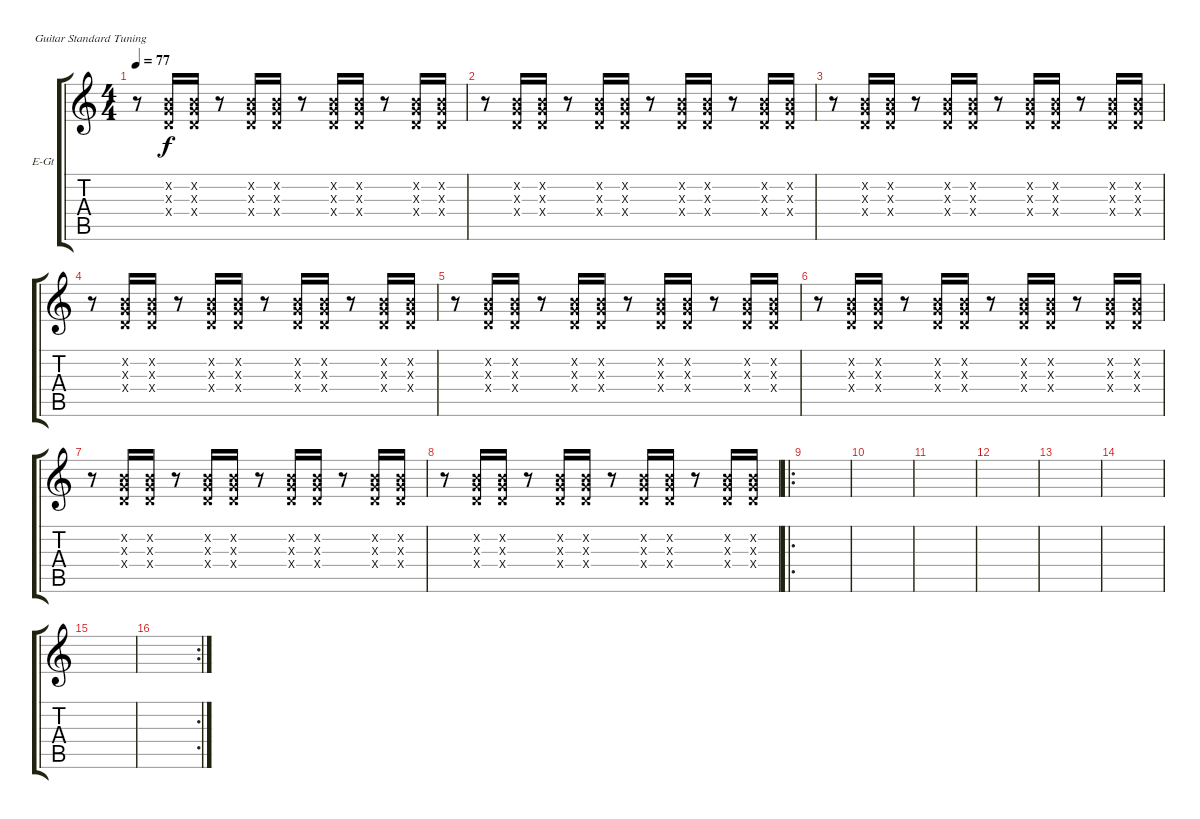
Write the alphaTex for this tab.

\defaultSystemsLayout 4
\bracketExtendMode groupsimilarinstruments
\firstSystemTrackNameOrientation horizontal
\otherSystemsTrackNameOrientation horizontal
\track ("Electric Guitar" "E-Gt") {instrument overdrivenguitar}
\staff {score tabs}
\tuning (E4 B3 G3 D3 A2 E2)
\ts (4 4)
\tempo 77
\clef g2
\scale
0.333333
\ks c
r.8{dy f} (0.2{x} 0.3{x} 0.4{x}).16 (0.4{x} 0.3{x} 0.2{x}).16 r.8 (0.2{x} 0.3{x} 0.4{x}).16 (0.4{x} 0.3{x} 0.2{x}).16 r.8 (0.2{x} 0.3{x} 0.4{x}).16 (0.4{x} 0.3{x} 0.2{x}).16 r.8 (0.2{x} 0.3{x} 0.4{x}).16 (0.4{x} 0.3{x} 0.2{x}).16 |
\scale
0.333333 r.8 (0.2{x} 0.3{x} 0.4{x}).16 (0.4{x} 0.3{x} 0.2{x}).16 r.8 (0.2{x} 0.3{x} 0.4{x}).16 (0.4{x} 0.3{x} 0.2{x}).16 r.8 (0.2{x} 0.3{x} 0.4{x}).16 (0.4{x} 0.3{x} 0.2{x}).16 r.8 (0.2{x} 0.3{x} 0.4{x}).16 (0.4{x} 0.3{x} 0.2{x}).16 |
\scale
0.333333 r.8 (0.2{x} 0.3{x} 0.4{x}).16 (0.4{x} 0.3{x} 0.2{x}).16 r.8 (0.2{x} 0.3{x} 0.4{x}).16 (0.4{x} 0.3{x} 0.2{x}).16 r.8 (0.2{x} 0.3{x} 0.4{x}).16 (0.4{x} 0.3{x} 0.2{x}).16 r.8 (0.2{x} 0.3{x} 0.4{x}).16 (0.4{x} 0.3{x} 0.2{x}).16 |
\scale
0.333333 r.8 (0.2{x} 0.3{x} 0.4{x}).16 (0.4{x} 0.3{x} 0.2{x}).16 r.8 (0.2{x} 0.3{x} 0.4{x}).16 (0.4{x} 0.3{x} 0.2{x}).16 r.8 (0.2{x} 0.3{x} 0.4{x}).16 (0.4{x} 0.3{x} 0.2{x}).16 r.8 (0.2{x} 0.3{x} 0.4{x}).16 (0.4{x} 0.3{x} 0.2{x}).16 |
\scale
0.313131 r.8 (0.2{x} 0.3{x} 0.4{x}).16 (0.4{x} 0.3{x} 0.2{x}).16 r.8 (0.2{x} 0.3{x} 0.4{x}).16 (0.4{x} 0.3{x} 0.2{x}).16 r.8 (0.2{x} 0.3{x} 0.4{x}).16 (0.4{x} 0.3{x} 0.2{x}).16 r.8 (0.2{x} 0.3{x} 0.4{x}).16 (0.4{x} 0.3{x} 0.2{x}).16 |
\scale
0.313131 r.8 (0.2{x} 0.3{x} 0.4{x}).16 (0.4{x} 0.3{x} 0.2{x}).16 r.8 (0.2{x} 0.3{x} 0.4{x}).16 (0.4{x} 0.3{x} 0.2{x}).16 r.8 (0.2{x} 0.3{x} 0.4{x}).16 (0.4{x} 0.3{x} 0.2{x}).16 r.8 (0.2{x} 0.3{x} 0.4{x}).16 (0.4{x} 0.3{x} 0.2{x}).16 |
\scale
0.373737 r.8 (0.2{x} 0.3{x} 0.4{x}).16 (0.4{x} 0.3{x} 0.2{x}).16 r.8 (0.2{x} 0.3{x} 0.4{x}).16 (0.4{x} 0.3{x} 0.2{x}).16 r.8 (0.2{x} 0.3{x} 0.4{x}).16 (0.4{x} 0.3{x} 0.2{x}).16 r.8 (0.2{x} 0.3{x} 0.4{x}).16 (0.4{x} 0.3{x} 0.2{x}).16 |
\scale
0.333333 r.8 (0.2{x} 0.3{x} 0.4{x}).16 (0.4{x} 0.3{x} 0.2{x}).16 r.8 (0.2{x} 0.3{x} 0.4{x}).16 (0.4{x} 0.3{x} 0.2{x}).16 r.8 (0.2{x} 0.3{x} 0.4{x}).16 (0.4{x} 0.3{x} 0.2{x}).16 r.8 (0.2{x} 0.3{x} 0.4{x}).16 (0.4{x} 0.3{x} 0.2{x}).16 |
\ro
\scale
0.333333 |
|
|
|
|
\scale
0.333333 |
\scale
0.333333 |
\rc 2
\scale
0.333333
